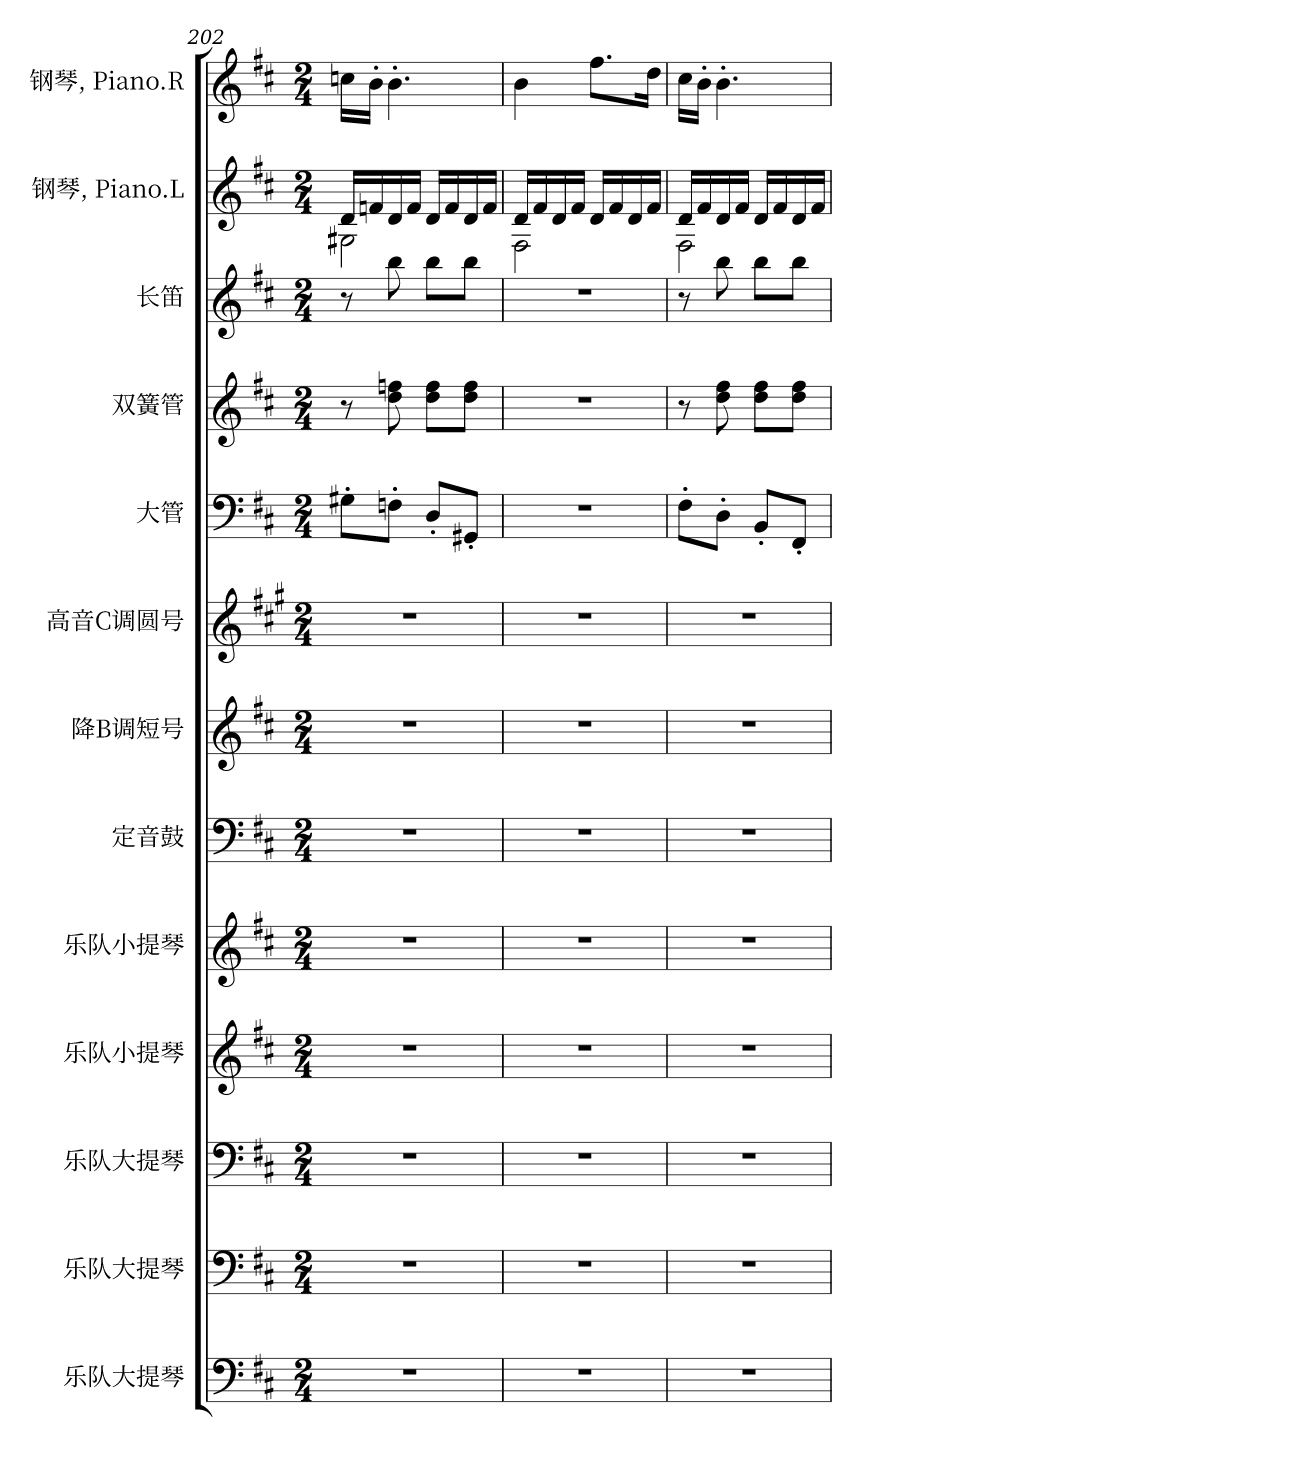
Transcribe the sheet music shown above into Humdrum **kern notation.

**kern	**kern	**kern	**kern	**kern	**kern	**kern	**kern	**kern	**kern	**kern	**kern	**kern
*part13	*part12	*part11	*part10	*part9	*part8	*part7	*part6	*part5	*part4	*part3	*part2	*part1
*staff13	*staff12	*staff11	*staff10	*staff9	*staff8	*staff7	*staff6	*staff5	*staff4	*staff3	*staff2	*staff1
*I"乐队大提琴	*I"乐队大提琴	*I"乐队大提琴	*I"乐队小提琴	*I"乐队小提琴	*I"定音鼓	*I"降B调短号	*I"高音C调圆号	*I"大管	*I"双簧管	*I"长笛	*I"钢琴, Piano.L	*I"钢琴, Piano.R
*	*	*	*	*	*	*	*	*	*	*	*I'Pno.	*I'Pno.
*clefF4	*clefF4	*clefF4	*clefG2	*clefG2	*clefF4	*clefG2	*clefG2	*clefF4	*clefG2	*clefG2	*clefG2	*clefG2
*	*	*	*	*	*	*ITrd1c2	*ITrd4c7	*	*	*	*	*
*k[f#c#]	*k[f#c#]	*k[f#c#]	*k[f#c#]	*k[f#c#]	*k[f#c#]	*k[]	*k[f#c#]	*k[f#c#]	*k[f#c#]	*k[f#c#]	*k[f#c#]	*k[f#c#]
*M2/4	*M2/4	*M2/4	*M2/4	*M2/4	*M2/4	*M2/4	*M2/4	*M2/4	*M2/4	*M2/4	*M2/4	*M2/4
=202	=202	=202	=202	=202	=202	=202	=202	=202	=202	=202	=202	=202
*	*	*	*	*	*	*	*	*	*	*	*^	*
2r	2r	2r	2r	2r	2r	2r	2r	8G#X'\L	8r	8r	16d/LL	2G#X\	16ccn\LL
.	.	.	.	.	.	.	.	.	.	.	16fn/	.	16b'\JJ
.	.	.	.	.	.	.	.	8Fn'\J	8dd\ 8ffn\	8bb\	16d/	.	4.b'\
.	.	.	.	.	.	.	.	.	.	.	16f/JJ	.	.
.	.	.	.	.	.	.	.	8D'/L	8dd\ 8ff\L	8bb\L	16d/LL	.	.
.	.	.	.	.	.	.	.	.	.	.	16f/	.	.
.	.	.	.	.	.	.	.	8GG#X'/J	8dd\ 8ff\J	8bb\J	16d/	.	.
.	.	.	.	.	.	.	.	.	.	.	16f/JJ	.	.
!!LO:PB:g=z
=203	=203	=203	=203	=203	=203	=203	=203	=203	=203	=203	=203	=203	=203
2r	2r	2r	2r	2r	2r	2r	2r	2r	2r	2r	16d/LL	2F#\	4b\
.	.	.	.	.	.	.	.	.	.	.	16f#/	.	.
.	.	.	.	.	.	.	.	.	.	.	16d/	.	.
.	.	.	.	.	.	.	.	.	.	.	16f#/JJ	.	.
.	.	.	.	.	.	.	.	.	.	.	16d/LL	.	8.ff#\L
.	.	.	.	.	.	.	.	.	.	.	16f#/	.	.
.	.	.	.	.	.	.	.	.	.	.	16d/	.	.
.	.	.	.	.	.	.	.	.	.	.	16f#/JJ	.	16dd\Jk
=204	=204	=204	=204	=204	=204	=204	=204	=204	=204	=204	=204	=204	=204
2r	2r	2r	2r	2r	2r	2r	2r	8F#'\L	8r	8r	16d/LL	2F#\	16cc#\LL
.	.	.	.	.	.	.	.	.	.	.	16f#/	.	16b'\JJ
.	.	.	.	.	.	.	.	8D'\J	8dd\ 8ff#\	8bb\	16d/	.	4.b'\
.	.	.	.	.	.	.	.	.	.	.	16f#/JJ	.	.
.	.	.	.	.	.	.	.	8BB'/L	8dd\ 8ff#\L	8bb\L	16d/LL	.	.
.	.	.	.	.	.	.	.	.	.	.	16f#/	.	.
.	.	.	.	.	.	.	.	8FF#'/J	8dd\ 8ff#\J	8bb\J	16d/	.	.
.	.	.	.	.	.	.	.	.	.	.	16f#/JJ	.	.
*	*	*	*	*	*	*	*	*	*	*	*v	*v	*
=	=	=	=	=	=	=	=	=	=	=	=	=
*-	*-	*-	*-	*-	*-	*-	*-	*-	*-	*-	*-	*-
